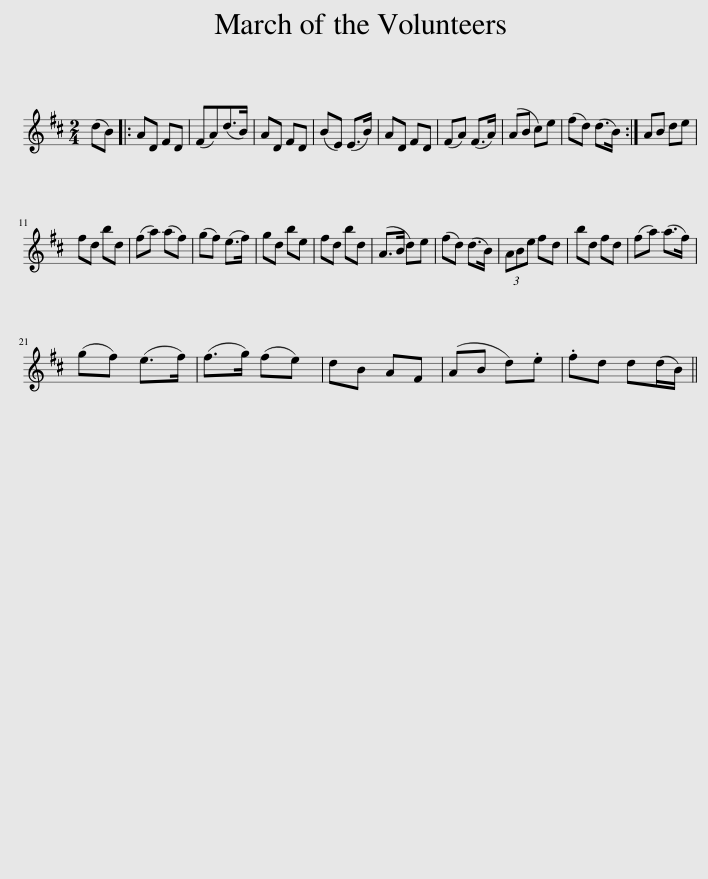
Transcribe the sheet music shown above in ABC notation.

X:1
L:1/8
M:2/4
I:linebreak $
K:D
V:1 treble
V:1
 (dB) |: AD FD | (FA)(d>B) | AD FD | (BE) (E>B) | %5
 AD FD | (FA) (F>A) | (AB c)e | (fd) (d>B) :| AB de |$ %10
 fd bd | (fa) (af) | (gf) (e>f) | gd be | fd bd | %15
 (A>B d)e | (fd) (d>B) | (3ABe fd | bd fd | (fa) (a>f) |$ %20
 (gf) (e>f) | (f>g) (fe) | dB AF | (AB d).e | .fd d(d/B/) || %25
